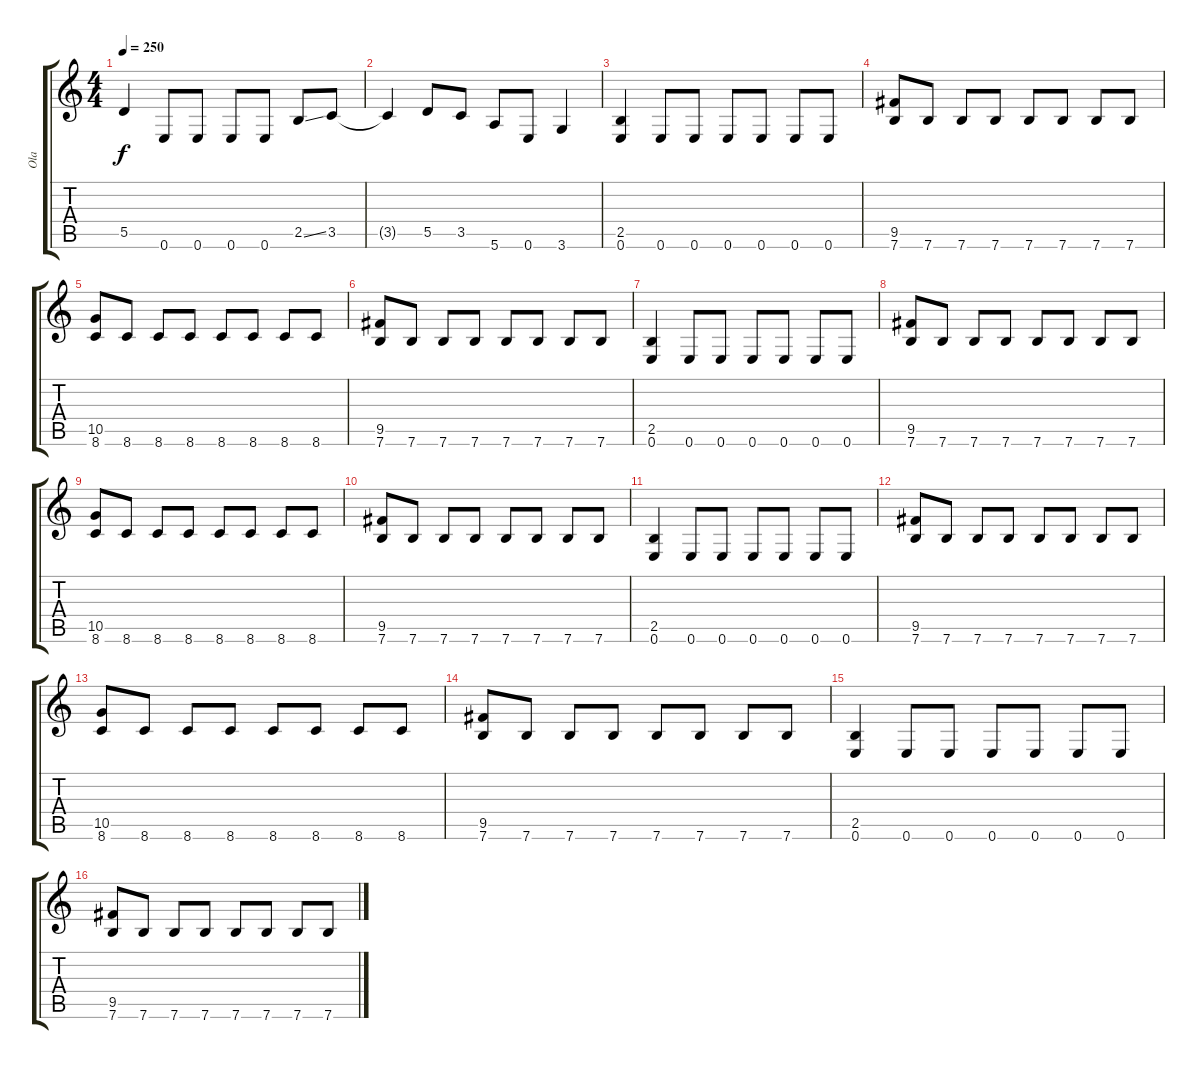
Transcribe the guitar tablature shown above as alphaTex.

\track ("Ola" "Ola") {instrument distortionguitar}
\staff {score tabs}
\tuning (E4 B3 G3 D3 A2 E2) {hide}
\ts (4 4)
\tempo 250
\clef g2
\ks c
5.5{t}.4{dy f} 0.6.8 0.6.8 0.6.8 0.6.8 2.5{ss}.8 3.5.8 |
3.5{t}.4 5.5.8 3.5.8 5.6.8 0.6.8 3.6.4 |
(2.5 0.6).4 0.6.8 0.6.8 0.6.8 0.6.8 0.6.8 0.6.8 |
(9.5 7.6).8 7.6.8 7.6.8 7.6.8 7.6.8 7.6.8 7.6.8 7.6.8 |
(10.5 8.6).8 8.6.8 8.6.8 8.6.8 8.6.8 8.6.8 8.6.8 8.6.8 |
(9.5 7.6).8 7.6.8 7.6.8 7.6.8 7.6.8 7.6.8 7.6.8 7.6.8 |
(2.5 0.6).4 0.6.8 0.6.8 0.6.8 0.6.8 0.6.8 0.6.8 |
(9.5 7.6).8 7.6.8 7.6.8 7.6.8 7.6.8 7.6.8 7.6.8 7.6.8 |
(10.5 8.6).8 8.6.8 8.6.8 8.6.8 8.6.8 8.6.8 8.6.8 8.6.8 |
(9.5 7.6).8 7.6.8 7.6.8 7.6.8 7.6.8 7.6.8 7.6.8 7.6.8 |
(2.5 0.6).4 0.6.8 0.6.8 0.6.8 0.6.8 0.6.8 0.6.8 |
(9.5 7.6).8 7.6.8 7.6.8 7.6.8 7.6.8 7.6.8 7.6.8 7.6.8 |
(10.5 8.6).8 8.6.8 8.6.8 8.6.8 8.6.8 8.6.8 8.6.8 8.6.8 |
(9.5 7.6).8 7.6.8 7.6.8 7.6.8 7.6.8 7.6.8 7.6.8 7.6.8 |
(2.5 0.6).4 0.6.8 0.6.8 0.6.8 0.6.8 0.6.8 0.6.8 |
(9.5 7.6).8 7.6.8 7.6.8 7.6.8 7.6.8 7.6.8 7.6.8 7.6.8
